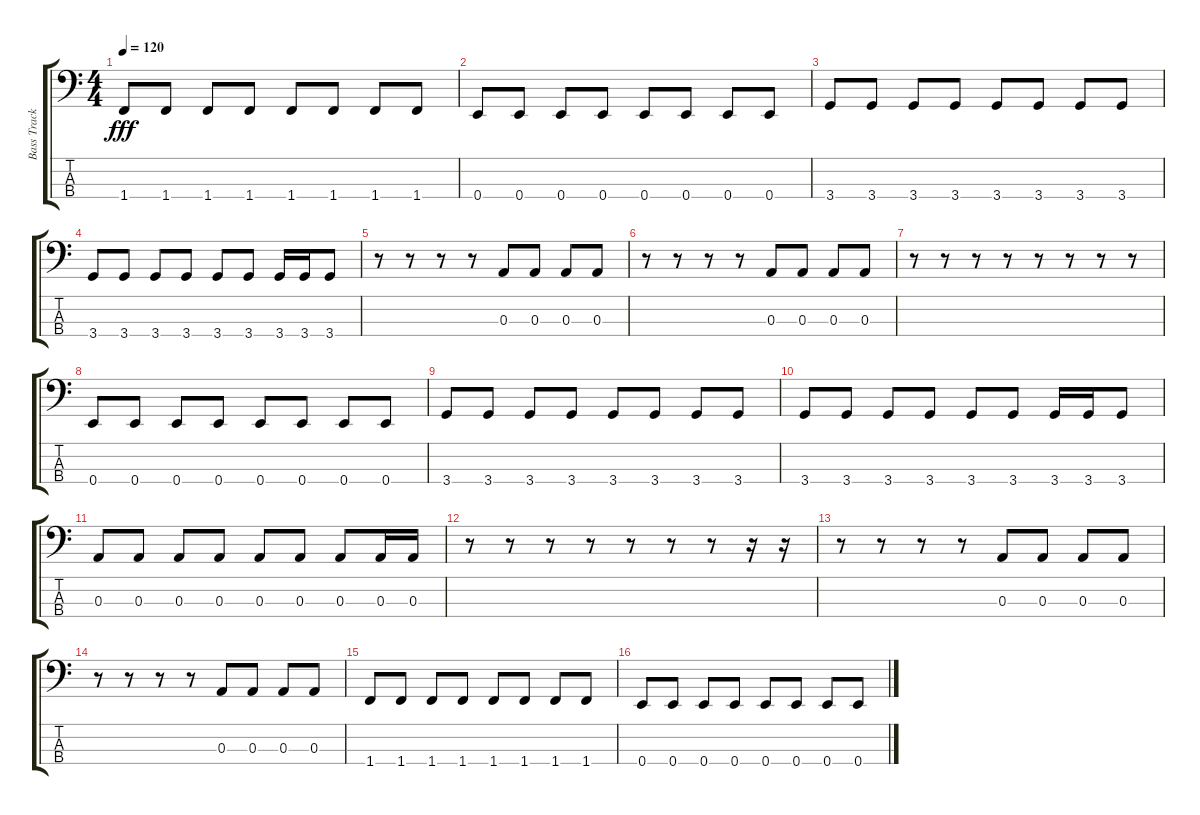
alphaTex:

\track ("Bass Track" "Bass Track") {instrument slapbass1}
\staff {score tabs}
\tuning (G2 D2 A1 E1) {hide}
\ts (4 4)
\tempo 120
\clef f4
\ks c
1.4.8{dy fff instrument slapbass1} 1.4.8 1.4.8 1.4.8 1.4.8 1.4.8 1.4.8 1.4.8 |
0.4.8 0.4.8 0.4.8 0.4.8 0.4.8 0.4.8 0.4.8 0.4.8 |
3.4.8 3.4.8 3.4.8 3.4.8 3.4.8 3.4.8 3.4.8 3.4.8 |
3.4.8 3.4.8 3.4.8 3.4.8 3.4.8 3.4.8 3.4.16 3.4.16 3.4.8 |
r.8 r.8 r.8 r.8 0.3.8 0.3.8 0.3.8 0.3.8 |
r.8 r.8 r.8 r.8 0.3.8 0.3.8 0.3.8 0.3.8 |
r.8 r.8 r.8 r.8 r.8 r.8 r.8 r.8 |
0.4.8 0.4.8 0.4.8 0.4.8 0.4.8 0.4.8 0.4.8 0.4.8 |
3.4.8 3.4.8 3.4.8 3.4.8 3.4.8 3.4.8 3.4.8 3.4.8 |
3.4.8 3.4.8 3.4.8 3.4.8 3.4.8 3.4.8 3.4.16 3.4.16 3.4.8 |
0.3.8 0.3.8 0.3.8 0.3.8 0.3.8 0.3.8 0.3.8 0.3.16 0.3.16 |
r.8 r.8 r.8 r.8 r.8 r.8 r.8 r.16 r.16 |
r.8 r.8 r.8 r.8 0.3.8 0.3.8 0.3.8 0.3.8 |
r.8 r.8 r.8 r.8 0.3.8 0.3.8 0.3.8 0.3.8 |
1.4.8 1.4.8 1.4.8 1.4.8 1.4.8 1.4.8 1.4.8 1.4.8 |
0.4.8 0.4.8 0.4.8 0.4.8 0.4.8 0.4.8 0.4.8 0.4.8
